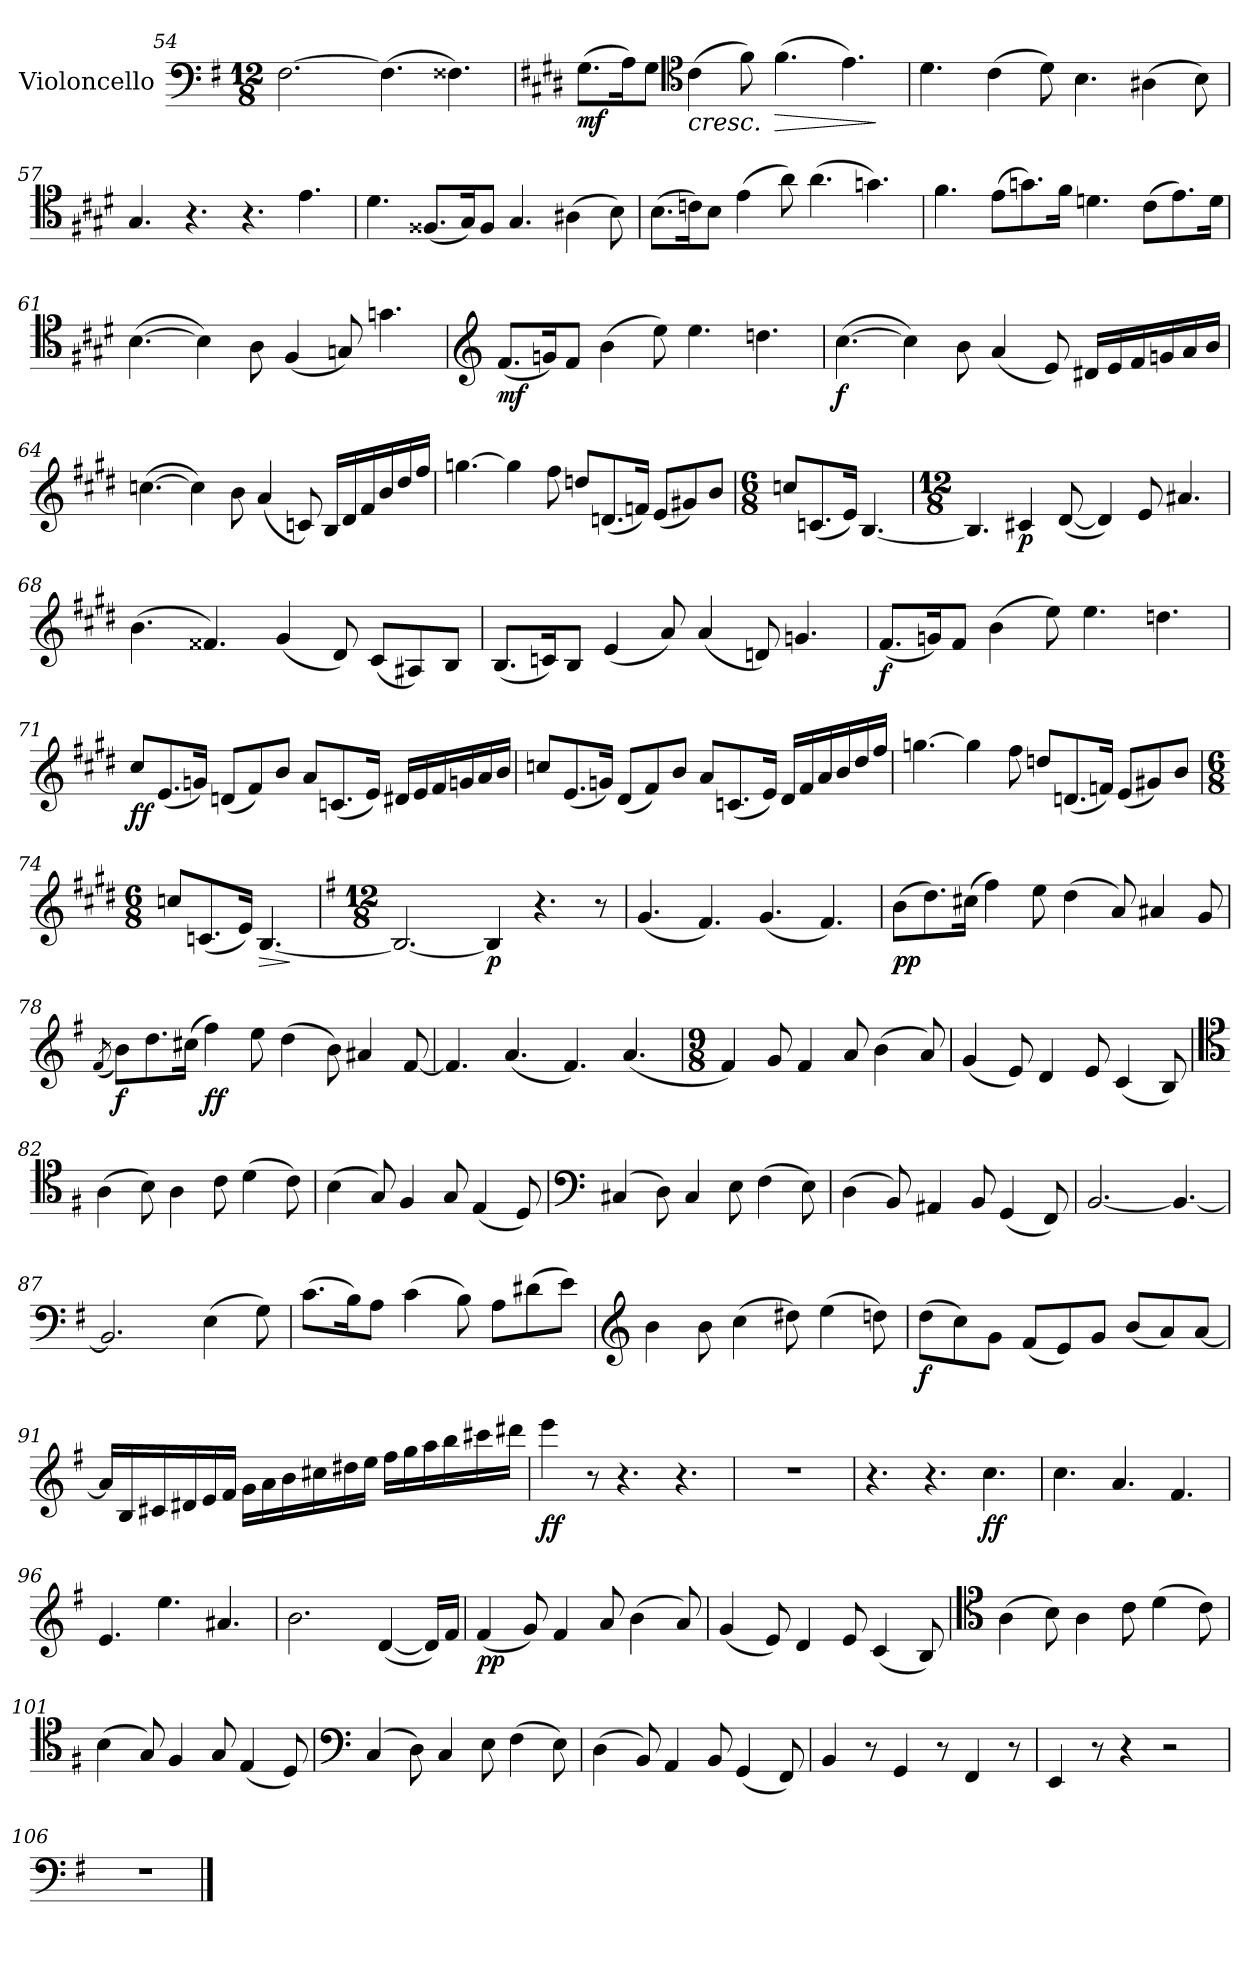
**kern	**dynam
*part1	*part1
*staff1	*staff1
*I"Violoncello	*
*I'Vlc.	*
*clefF4	*
*k[f#]	*
*M12/8	*
=54	=54
[2.F#\	.
(>4.F#\]	.
4.F##X\)	.
=55	=55
*k[f#c#g#d#]	*
!	!LO:DY:b
(>8.G#\L	mf
16A\K)	.
8G#\J	.
*clefC4	*
!	!LO:HP:b
(>4c#\	<
8f#\)	.
!	!LO:HP:b
(>4.f#\	>
4.e\)	.
.	[ ]
=56	=56
4.d#\	.
(>4c#\	.
8d#\)	.
4.B\	.
(>4A#X\	.
8B\)	.
!!LO:LB:g=z
=57	=57
4.G#/	.
4.r	.
4.r	.
4.e\	.
=58	=58
4.d#\	.
(<8.F##X/L	.
16G#/K)	.
8F##/J	.
4.G#/	.
(>4A#X\	.
8B\)	.
=59	=59
(>8.B\L	.
16cn\K)	.
8B\J	.
(>4e\	.
8a\)	.
(>4.a\	.
4.gn\)	.
!!LO:LB:g=z
=60	=60
4.f#\	.
(>8e\L	.
8.gn\)	.
16f#\Jk	.
4.dn\	.
(>8c#\L	.
8.e\)	.
16d\Jk	.
=61	=61
(<[4.B\	.
4B\])	.
8A\	.
(<4F#/	.
8Gn/)	.
4.gn\	.
=62	=62
*clefG2	*
!	!LO:DY:b
(<8.f#/L	mf
16gn/K)	.
8f#/J	.
(>4b\	.
8ee\)	.
4.ee\	.
4.ddn\	.
!!LO:LB:g=z
=63	=63
!	!LO:DY:b
(<[4.cc#\	f
4cc#\])	.
8b\	.
(<4a/	.
8e/)	.
16d#X/LL	.
16e/	.
16f#/	.
16gn/	.
16a/	.
16b/JJ	.
=64	=64
(<[4.ccn\	.
4cc\])	.
8b\	.
(<4a/	.
8cn/)	.
16B/LL	.
16d#/	.
16f#/	.
16b/	.
16dd#/	.
16ff#/JJ	.
!!LO:LB:g=z
=65	=65
[4.ggn\	.
4gg\]	.
8ff#\	.
8ddn/L	.
(<8.dn/	.
16fn/Jk)	.
(<8e/L	.
8g#X/)	.
8b/J	.
=66	=66
*M6/8	*
8ccn/L	.
(<8.cn/	.
16e/Jk)	.
[4.B/	.
=67	=67
*M12/8	*
4.B/]	.
!	!LO:DY:b
4c#X/	p
(>[8d#/	.
4d#/])	.
8e/	.
4.a#X/	.
!!LO:LB:g=z
=68	=68
(>4.b\	.
4.f##X/)	.
(<4g#/	.
8d#/)	.
(<8c#/L	.
8A#X/)	.
8B/J	.
=69	=69
(<8.B/L	.
16cn/K)	.
8B/J	.
(<4e/	.
8a/)	.
(<4a/	.
8dn/)	.
4.gn/	.
=70	=70
!	!LO:DY:b
(<8.f#/L	f
16gn/K)	.
8f#/J	.
(>4b\	.
8ee\)	.
4.ee\	.
4.ddn\	.
!!LO:LB:g=z
=71	=71
!	!LO:DY:b
8cc#/L	ff
(<8.e/	.
16gn/Jk)	.
(<8dn/L	.
8f#/)	.
8b/J	.
8a/L	.
(<8.cn/	.
16e/Jk)	.
16d#X/LL	.
16e/	.
16f#/	.
16gn/	.
16a/	.
16b/JJ	.
=72	=72
8ccn/L	.
(<8.e/	.
16gn/Jk)	.
(<8d#/L	.
8f#/)	.
8b/J	.
8a/L	.
(<8.cn/	.
16e/Jk)	.
16d#/LL	.
16f#/	.
16a/	.
16b/	.
16dd#/	.
16ff#/JJ	.
!!LO:PB:g=z
=73	=73
[4.ggn\	.
4gg\]	.
8ff#\	.
8ddn/L	.
(<8.dn/	.
16fn/Jk)	.
(<8e/L	.
8g#X/)	.
8b/J	.
=74	=74
*M6/8	*
8ccn/L	.
(<8.cn/	.
16e/Jk)	.
!	!LO:HP:b
[4.B/	>
.	]
=75	=75
*k[f#]	*
*M12/8	*
2.B/_	.
!	!LO:DY:b
4B/]	p
4.r	.
8r	.
=76	=76
(<4.g/	.
4.f#/)	.
(<4.g/	.
4.f#/)	.
!!LO:PB:g=z
=77	=77
!	!LO:DY:b
(>8b\L	pp
8.dd\)	.
(>16cc#X\Jk	.
4ff#\)	.
8ee\	.
(>4dd\	.
8a/)	.
4a#X/	.
8g/	.
=78	=78
(<8qf#/	.
!	!LO:DY:b
8b\L)	f
8.dd\	.
(>16cc#X\Jk	.
!	!LO:DY:b
4ff#\)	ff
8ee\	.
(>4dd\	.
8b\)	.
4a#X/	.
[8f#/	.
=79	=79
4.f#/]	.
(<4.a/	.
4.f#/)	.
(<4.a/	.
=80	=80
*M9/8	*
4f#/)	.
8g/	.
4f#/	.
8a/	.
(>4b\	.
8a/)	.
!!LO:PB:g=z
=81	=81
(<4g/	.
8e/)	.
4d/	.
8e/	.
(<4c/	.
8B/)	.
=82	=82
*clefC4	*
(>4A\	.
8B\)	.
4A\	.
8c\	.
(>4d\	.
8c\)	.
=83	=83
(>4B\	.
8G/)	.
4F#/	.
8G/	.
(<4E/	.
8D/)	.
=84	=84
*clefF4	*
(>4C#X/	.
8D\)	.
4C#/	.
8E\	.
(>4F#\	.
8E\)	.
=85	=85
(>4D\	.
8BB/)	.
4AA#X/	.
8BB/	.
(<4GG/	.
8FF#/)	.
!!LO:LB:g=z
=86	=86
[2.BB/	.
4.BB/_	.
=87	=87
2.BB/]	.
(>4E\	.
8G\)	.
=88	=88
(>8.c\L	.
16B\K)	.
8A\J	.
(>4c\	.
8B\)	.
8A\L	.
(>8d#X\	.
8e\J)	.
=89	=89
*clefG2	*
4b\	.
8b\	.
(>4cc\	.
8dd#X\)	.
(>4ee\	.
8ddn\)	.
=90	=90
!	!LO:DY:b
(>8dd\L	f
8cc\)	.
8g\J	.
(<8f#/L	.
8e/)	.
8g/J	.
(<8b/L	.
8a/)	.
[8a/J	.
!!LO:LB:g=z
=91	=91
16a/LL]	.
16B/	.
16c#X/	.
16d#X/	.
16e/	.
16f#/JJ	.
16g\LL	.
16a\	.
16b\	.
16cc#X\	.
16dd#X\	.
16ee\JJ	.
16ff#\LL	.
16gg\	.
16aa\	.
16bb\	.
16ccc#X\	.
16ddd#X\JJ	.
=92	=92
!	!LO:DY:b
4eee\	ff
8r	.
4.r	.
4.r	.
=93	=93
8%9r	.
=94	=94
4.r	.
4.r	.
!	!LO:DY:b
4.cc\	ff
!!LO:LB:g=z
=95	=95
4.cc\	.
4.a/	.
4.f#/	.
=96	=96
4.e/	.
4.ee\	.
4.a#X/	.
=97	=97
2.b\	.
(>[4d/	.
16d/LL])	.
16f#/JJ	.
=98	=98
!	!LO:DY:b
(<4f#/	pp
8g/)	.
4f#/	.
8a/	.
(>4b\	.
8a/)	.
=99	=99
(<4g/	.
8e/)	.
4d/	.
8e/	.
(<4c/	.
8B/)	.
=100	=100
*clefC4	*
(>4A\	.
8B\)	.
4A\	.
8c\	.
(>4d\	.
8c\)	.
!!LO:LB:g=z
=101	=101
(>4B\	.
8G/)	.
4F#/	.
8G/	.
(<4E/	.
8D/)	.
=102	=102
*clefF4	*
(>4C/	.
8D\)	.
4C/	.
8E\	.
(>4F#\	.
8E\)	.
=103	=103
(>4D\	.
8BB/)	.
4AA/	.
8BB/	.
(<4GG/	.
8FF#/)	.
=104	=104
4BB/	.
8r	.
4GG/	.
8r	.
4FF#/	.
8r	.
=105	=105
4EE/	.
8r	.
4r	.
2r	.
=106	=106
8%9r	.
==	==
*-	*-
